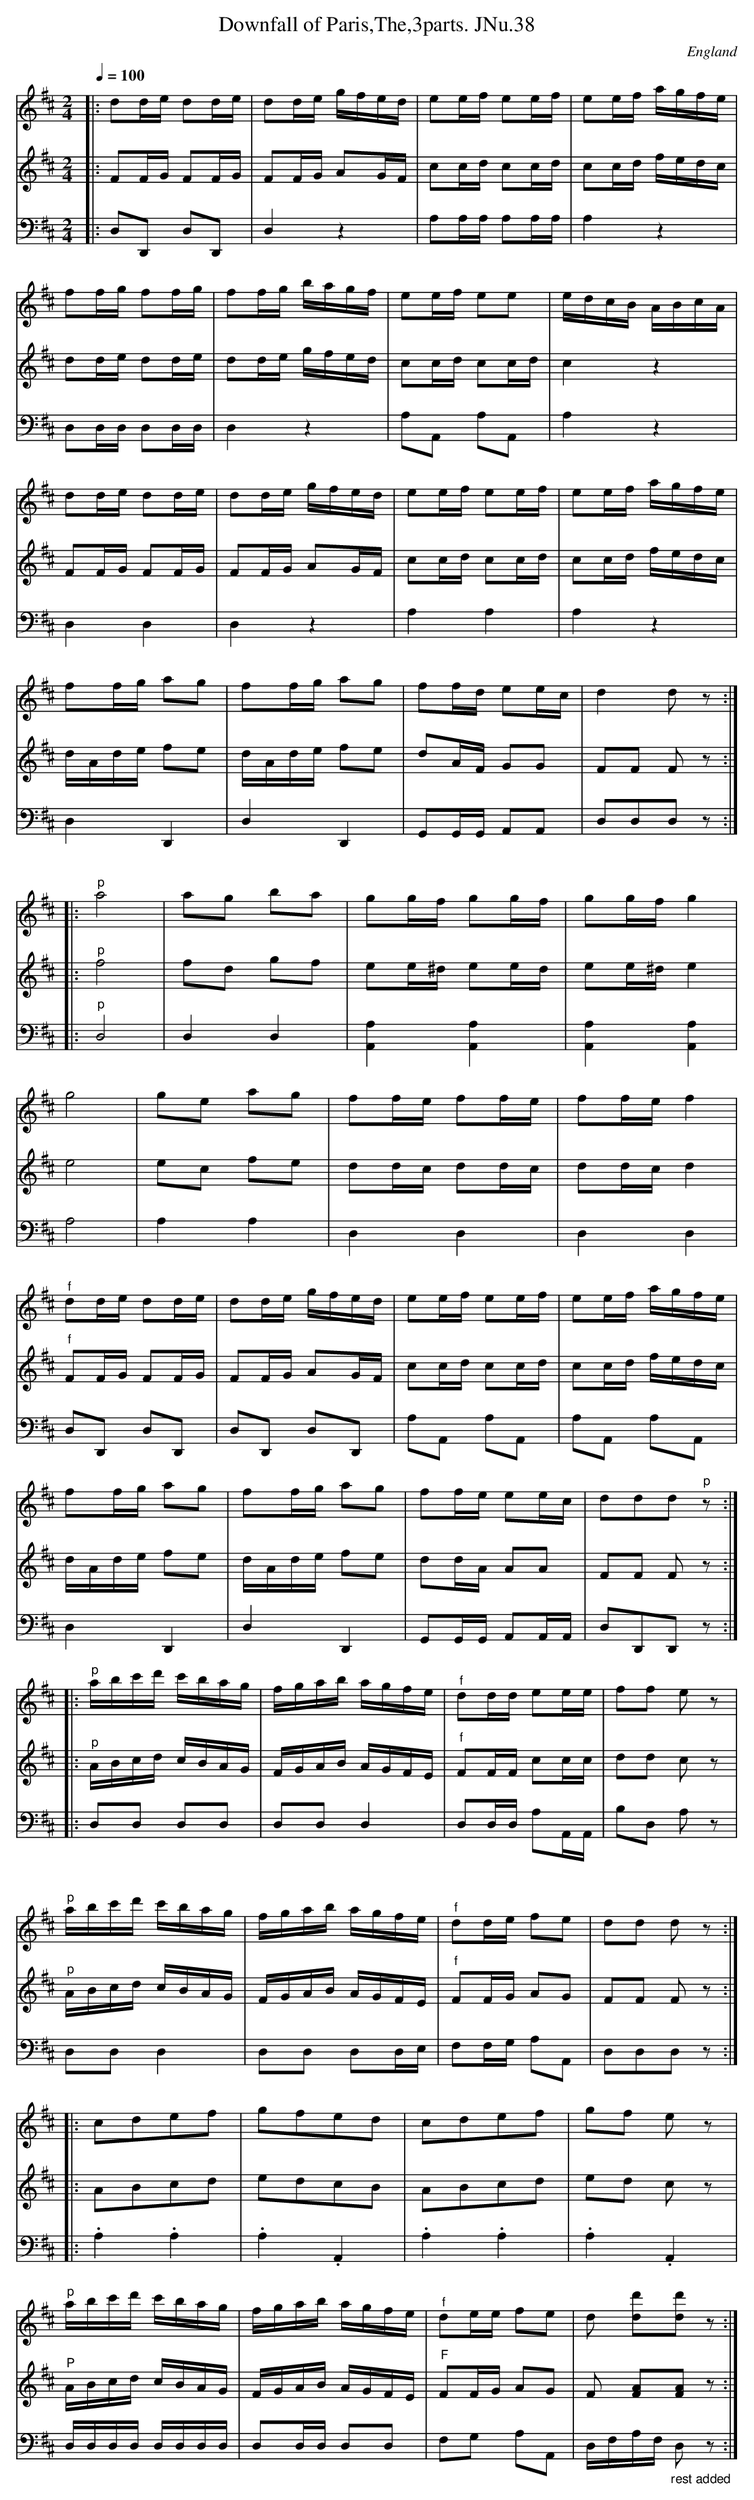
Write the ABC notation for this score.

X:1
T:Downfall of Paris,The,3parts. JNu.38
L:1/16
M:2/4
O:England
Q:1/4=100
V:1
V:2
V:3 clef=bass
K:D Major
[V:1] |:d2de d2de | d2de gfed | e2ef e2ef | e2ef agfe |
[V:2] |:F2FG F2FG | F2FG A2GF | c2cd c2cd | c2cd fedc |
[V:3] |:D,2D,,2 D,2D,,2 | D,4z4 | A,2A,A, A,2A,A, | A,4z4 |
[V:1] f2fg f2fg | f2fg bagf | e2ef e2e2 | edcB ABcA |
[V:2] d2de d2de | d2de gfed | c2cd c2cd | c4z4 |
[V:3] D,2D,D, D,2D,D, | D,4z4 | A,2A,,2 A,2A,,2 | A,4z4 |
[V:1] d2de d2de | d2de gfed | e2ef e2ef | e2ef agfe |
[V:2] F2FG F2FG | F2FG A2GF | c2cd c2cd | c2cd fedc |
[V:3] D,4D,4 | D,4z4 | A,4A,4 | A,4z4 |
[V:1] f2fg a2g2 | f2fg a2g2 | f2fd e2ec | d4d2z2 :|
[V:2] dAde f2e2 | dAde f2e2 | d2AF G2G2 | F2F2 F2z2 :|
[V:3] D,4D,,4 | D,4D,,4 | G,,2G,,G,, A,,2A,,2 | D,2D,2D,2z2 :|
[V:1] |: "^p"a8 | a2g2 b2a2 | g2gf g2gf | g2gfg4 |
[V:2] |: "^p"f8 | f2d2 g2f2 | e2e^d e2ed | e2e^d e4 |
[V:3] |: "^p"D,8 | D,4D,4 | [A,,4A,4][A,,4A,4] | [A,,4A,4][A,,4A,4] |
[V:1] g8 | g2e2 a2g2 | f2fe f2fe | f2fef4 |
[V:2] e8 | e2c2 f2e2 | d2dc d2dc | d2dcd4 |
[V:3] A,8 | A,4A,4 | D,4D,4 | D,4D,4 |
[V:1] "^f"d2de d2de | d2de gfed | e2ef e2ef | e2ef agfe |
[V:2] "^f"F2FG F2FG | F2FG A2GF | c2cd c2cd | c2cd fedc |
[V:3] D,2D,,2 D,2D,,2 | D,2D,,2 D,2D,,2 | A,2A,,2 A,2A,,2 | A,2A,,2 A,2A,,2 |
[V:1] f2fg a2g2 | f2fg a2g2 | f2fe e2ec | d2d2d2"^p"z2 :|
[V:2] dAde f2e2 | dAde f2e2 | d2dA A2A2 | F2F2 F2z2 :|
[V:3] D,4D,,4 | D,4D,,4 | G,,2G,,G,, A,,2A,,A,, | D,2D,,2D,,2z2 :|
[V:1] |: "^p"abc'd' c'bag | fgab agfe | "^f"d2dd e2ee | f2f2 e2z2 |
[V:2] |: "^p"ABcd cBAG | FGAB AGFE | "^f"F2FF c2cc | d2d2 c2z2 |
[V:3] |: D,2D,2 D,2D,2 | D,2D,2D,4 | D,2D,D, A,2A,,A,, | B,2D,2 A,2z2 |
[V:1] "^p"abc'd' c'bag | fgab agfe | "^f"d2de f2e2 | d2d2 d2z2 :|
[V:2] "^p"ABcd cBAG | FGAB AGFE | "^f"F2FG A2G2 | F2F2 F2z2 :|
[V:3] D,2D,2D,4 | D,2D,2 D,2D,E, | F,2F,G, A,2A,,2 | D,2D,2D,2z2 :|
[V:1] |: c2d2e2f2 | g2f2e2d2 | c2d2e2f2 | g2f2 e2z2 |
[V:2] |: A2B2c2d2 | e2d2c2B2 | A2B2c2d2 | e2d2 c2z2 |
[V:3] |: .A,4.A,4 | .A,4.A,,4 | .A,4.A,4 | .A,4.A,,4 |
[V:1] "^p"abc'd' c'bag | fgab agfe | "^f"d2ee f2e2 | d2 [d2d'2][d2d'2]z2:|
[V:2] "^P"ABcd cBAG | FGAB AGFE | "^F"F2FG A2G2 | F2 [F2A2][F2A2]z2 :|
[V:3] D,D,D,D, D,D,D,D, | D,2D,D, D,2D,2 | F,2G,2 A,2A,,2 | D,F,A,F, "_rest added"D,2 z2:|
